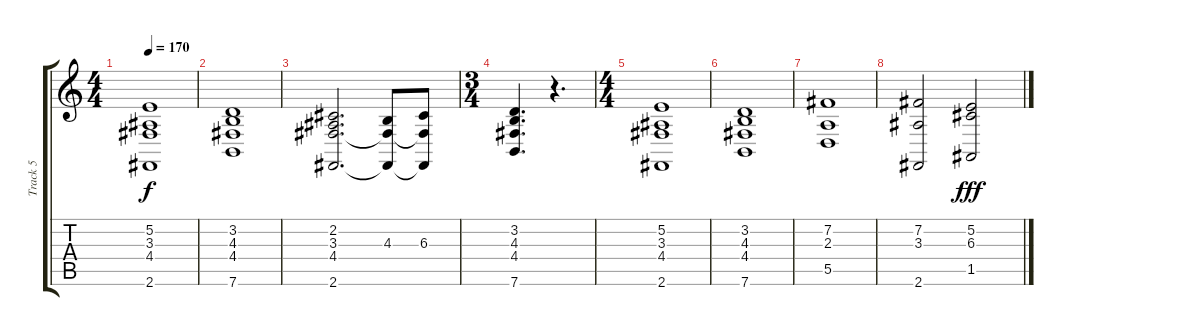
\track ("Track 5" "Track 5") {instrument tremolostrings}
\staff {score tabs}
\tuning (E4 B3 G3 D3 A2 E2) {hide}
\ts (4 4)
\tempo 170
\clef g2
\ks c
(5.2 3.3 4.4 2.6).1{dy f} |
(3.2 4.3 4.4 7.6).1 |
(2.2 3.3 4.4 2.6).2{d} (4.3 4.4{t} 2.6{t}).8 (6.3 4.4{t} 2.6{t}).8 |
\ts (3 4)
(3.2 4.3 4.4 7.6).4{d} r.4{d} |
\ts (4 4)
(5.2 3.3 4.4 2.6).1 |
(3.2 4.3 4.4 7.6).1 |
(7.2 2.3 5.5).1 |
(7.2 3.3 2.6).2 (5.2 6.3 1.5).2{dy fff}
